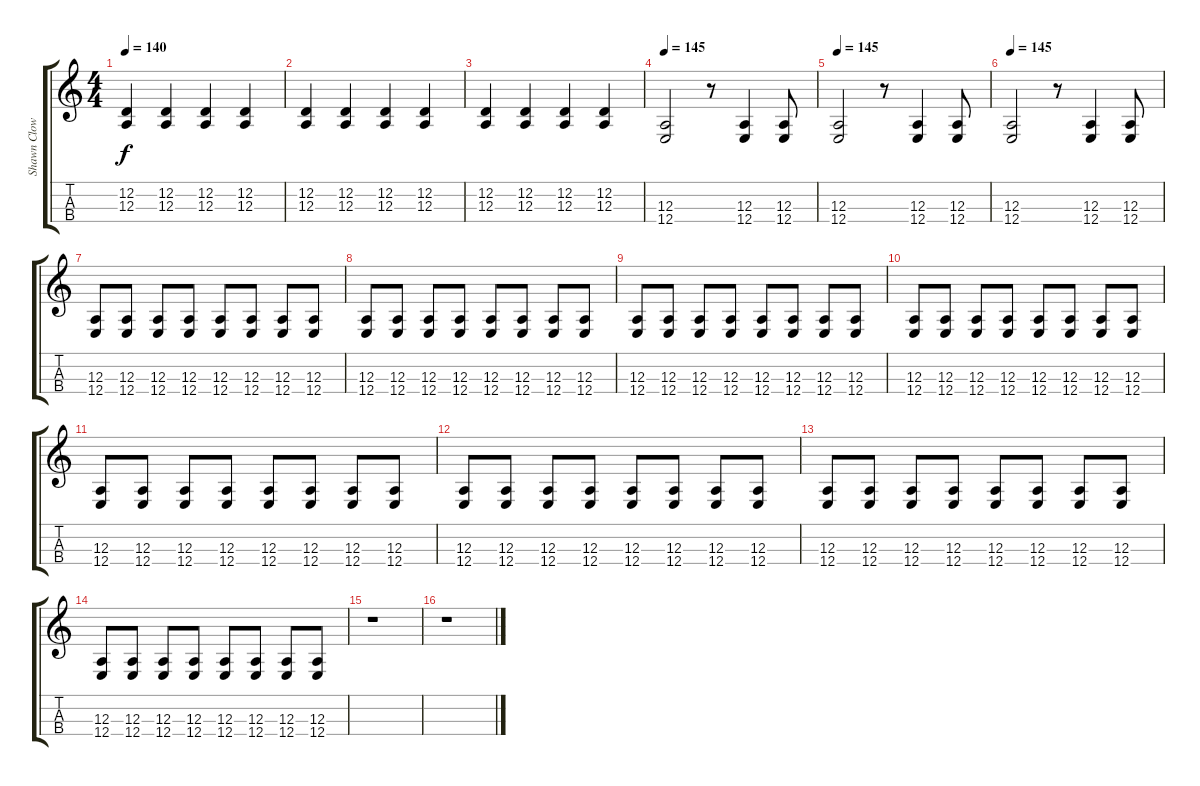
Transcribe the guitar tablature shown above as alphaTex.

\track ("Shawn Clown Crahan" "Shawn Clow") {instrument melodictom}
\staff {score tabs}
\tuning (G3 D3 A2 E2) {hide}
\ts (4 4)
\tempo 140
\clef g2
\ks c
(12.2 12.3).4{dy f} (12.2 12.3).4 (12.2 12.3).4 (12.2 12.3).4 |
(12.2 12.3).4 (12.2 12.3).4 (12.2 12.3).4 (12.2 12.3).4 |
(12.2 12.3).4 (12.2 12.3).4 (12.2 12.3).4 (12.2 12.3).4 |
\tempo 145
(12.3 12.4).2 r.8 (12.3 12.4).4 (12.3 12.4).8 |
\tempo 145
(12.3 12.4).2 r.8 (12.3 12.4).4 (12.3 12.4).8 |
\tempo 145
(12.3 12.4).2 r.8 (12.3 12.4).4 (12.3 12.4).8 |
(12.3 12.4).8 (12.3 12.4).8 (12.3 12.4).8 (12.3 12.4).8 (12.3 12.4).8 (12.3 12.4).8 (12.3 12.4).8 (12.3 12.4).8 |
(12.3 12.4).8 (12.3 12.4).8 (12.3 12.4).8 (12.3 12.4).8 (12.3 12.4).8 (12.3 12.4).8 (12.3 12.4).8 (12.3 12.4).8 |
(12.3 12.4).8 (12.3 12.4).8 (12.3 12.4).8 (12.3 12.4).8 (12.3 12.4).8 (12.3 12.4).8 (12.3 12.4).8 (12.3 12.4).8 |
(12.3 12.4).8 (12.3 12.4).8 (12.3 12.4).8 (12.3 12.4).8 (12.3 12.4).8 (12.3 12.4).8 (12.3 12.4).8 (12.3 12.4).8 |
(12.3 12.4).8 (12.3 12.4).8 (12.3 12.4).8 (12.3 12.4).8 (12.3 12.4).8 (12.3 12.4).8 (12.3 12.4).8 (12.3 12.4).8 |
(12.3 12.4).8 (12.3 12.4).8 (12.3 12.4).8 (12.3 12.4).8 (12.3 12.4).8 (12.3 12.4).8 (12.3 12.4).8 (12.3 12.4).8 |
(12.3 12.4).8 (12.3 12.4).8 (12.3 12.4).8 (12.3 12.4).8 (12.3 12.4).8 (12.3 12.4).8 (12.3 12.4).8 (12.3 12.4).8 |
(12.3 12.4).8 (12.3 12.4).8 (12.3 12.4).8 (12.3 12.4).8 (12.3 12.4).8 (12.3 12.4).8 (12.3 12.4).8 (12.3 12.4).8 |
r.1 |
r.1
